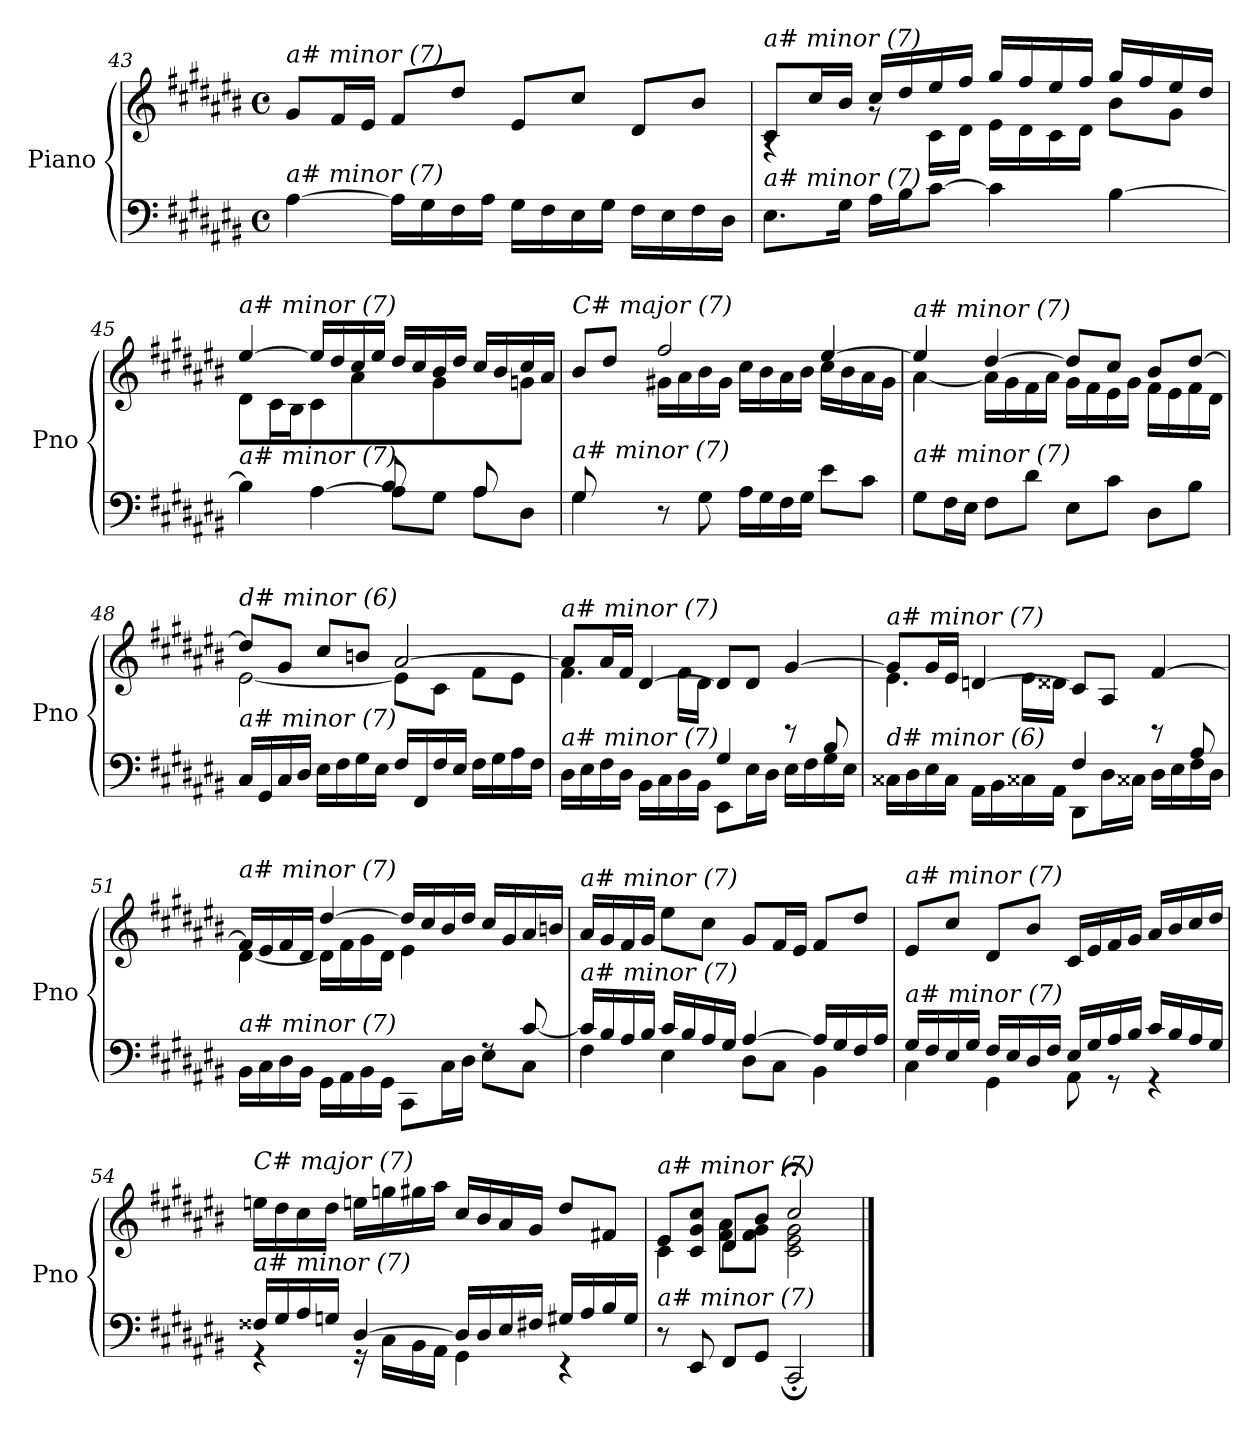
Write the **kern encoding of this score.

**kern	**kern
*part1	*part1
*staff2	*staff1
*I"Piano	*
*I'Pno	*
!!LO:LB:g=z
*clefF4	*clefG2
*k[f#c#g#d#a#e#b#]	*k[f#c#g#d#a#e#b#]
*M4/4	*M4/4
*met(c)	*met(c)
=43	=43
!	!LO:TX:i:t=a# minor (7)
!LO:TX:i:t=a# minor (7)	!
[4A#\	8g#/L
.	16f#/L
.	16e#/JJ
16A#\LL]	8f#/L
16G#\	.
16F#\	8dd#/J
16A#\JJ	.
16G#\LL	8e#/L
16F#\	.
16E#\	8cc#/J
16G#\JJ	.
16F#\LL	8d#/L
16E#\	.
16F#\	8b#/J
16D#\JJ	.
=44	=44
*	*^
!	!LO:TX:i:t=a# minor (7)	!
!LO:TX:i:t=a# minor (7)	!	!
8.E#\L	8c#/L	4rA
.	16cc#/L	.
16G#\Jk	16b#/JJ	.
16A#\LL	16cc#/LL	8rg
16B#\J	16dd#/	.
[8c#\J	16ee#/	16c#\LL
.	16ff#/JJ	16d#\JJ
4c#\]	16gg#/LL	16e#\LL
.	16ff#/	16d#\
.	16ee#/	16c#\
.	16ff#/JJ	16d#\JJ
[4B#\	16gg#/LL	8b#\L
.	16ff#/	.
.	16ee#/	8g#\J
.	16dd#/JJ	.
=45	=45	=45
*^	*	*
!	!	!LO:TX:i:t=a# minor (7)	!
!LO:TX:i:t=a# minor (7)	!	!	!
4B#\]	2ryy	[4ee#/	8d#\L
.	.	.	16c#\L
.	.	.	16B#\JJ
[4A#\	.	16ee#/LL]	8c#\L
.	.	16dd#/	.
.	.	16cc#/	8a#\J
.	.	16ee#/JJ	.
8A#\L]	8B#/L	16dd#/LL	8ryy
.	.	16cc#/	.
8G#\J	8ryy	16b#/	8g#\J
.	.	16dd#/JJ	.
8A#\L	8A#/L	16cc#/LL	8ryy
.	.	16b#/	.
8D#\J	8ryy	16cc#/	8gni\J
.	.	16a#/JJ	.
!!LO:LB:g=z	!!
=46	=46	=46	=46
!	!	!LO:TX:i:t=C# major (7)	!
!LO:TX:i:t=a# minor (7)	!	!	!
8G#/L	4G#\	8b#/L	8ryy
2..ryy	.	8dd#/J	16g#\L
.	.	.	16gni\JJ
.	8r	2ff#/	16g#\LL
.	.	.	16a#\
.	8G#\	.	16b#\
.	.	.	16g#\JJ
.	16A#\LL	.	16cc#\LL
.	16G#\	.	16b#\
.	16F#\	.	16a#\
.	16G#\JJ	.	16b#\JJ
.	8e#\L	[4ee#/	16cc#\LL
.	.	.	16b#\
.	8c#\J	.	16a#\
.	.	.	16g#\JJ
*v	*v	*	*
=47	=47	=47
!	!LO:TX:i:t=a# minor (7)	!
!LO:TX:i:t=a# minor (7)	!	!
8G#\L	4ee#/]	[4a#\
16F#\L	.	.
16E#\JJ	.	.
8F#\L	[4dd#/	16a#\LL]
.	.	16g#\
8d#\J	.	16f#\
.	.	16a#\JJ
8E#\L	8dd#/L]	16g#\LL
.	.	16f#\
8c#\J	8cc#/J	16e#\
.	.	16g#\JJ
8D#\L	8b#/L	16f#\LL
.	.	16e#\
8B#\J	[8dd#/J	16f#\
.	.	16d#\JJ
=48	=48	=48
!	!LO:TX:i:t=d# minor (6)	!
!LO:TX:i:t=a# minor (7)	!	!
16C#/LL	8dd#/L]	[2e#\
16GG#/	.	.
16C#/	8g#/J	.
16D#/JJ	.	.
16E#\LL	8cc#/L	.
16F#\	.	.
16G#\	8bn/J	.
16E#\JJ	.	.
16F#/LL	[2a#/	8e#\L]
16FF#/	.	.
16F#/	.	8c#\J
16E#/JJ	.	.
16F#\LL	.	8f#\L
16G#\	.	.
16A#\	.	8e#\J
16F#\JJ	.	.
!!LO:PB:g=z	!!
=49	=49	=49
*^	*	*
!	!	!LO:TX:i:t=a# minor (7)	!
!LO:TX:i:t=a# minor (7)	!	!	!
2ryy	16D#\LL	8a#/L]	4.f#\
.	16E#\	.	.
.	16F#\	16a#/L	.
.	16D#\JJ	16f#/JJ	.
.	16BB#\LL	[4d#/	.
.	16C#\	.	.
.	16D#\	.	16f#\LL
.	16BB#\JJ	.	16d#\JJ
4G#/	8EE#\L	8d#/L]	4ryy
.	16E#\L	8d#/J	.
.	16D#\JJ	.	.
8ryy	16E#\LL	[4g#/	8rBB
.	16F#\	.	.
8B#/	16G#\	.	8ryy
.	16E#\JJ	.	.
=50	=50	=50	=50
!	!	!LO:TX:i:t=a# minor (7)	!
!LO:TX:i:t=d# minor (6)	!	!	!
2ryy	16C##X\LL	8g#/L]	4.e#\
.	16D#\	.	.
.	16E#\	16g#/L	.
.	16C##\JJ	16e#/JJ	.
.	16AA#\LL	[4dni/	.
.	16BB#\	.	.
.	16C##X\	.	16e#\LL
.	16AA#\JJ	.	16d##Xi\JJ
4F#/	8DD#\L	8c##/L]	4ryy
.	16D#\L	8A#/J	.
.	16C##X\JJ	.	.
8ryy	16D#\LL	[4f#/	8rBB
.	16E#\	.	.
8A#/	16F#\	.	8ryy
.	16D#\JJ	.	.
=51	=51	=51	=51
*	*^	*	*^
!	!	!	!LO:TX:i:t=a# minor (7)	!	!
!LO:TX:i:t=a# minor (7)	!	!	!	!	!
2.ryy	16BB#\LL	2.ryy	16f#/LL]	[4d#\	2.ryy
.	16C#\	.	16e#/	.	.
.	16D#\	.	16f#/	.	.
.	16BB#\JJ	.	16d#/JJ	.	.
.	16GG#\LL	.	[4dd#/	16d#\LL]	.
.	16AA#\	.	.	16f#\	.
.	16BB#\	.	.	16g#\	.
.	16GG#\JJ	.	.	16d#\JJ	.
.	8CC#\L	.	16dd#/LL]	4e#\	.
.	.	.	16cc#/	.	.
.	16C#\L	.	16b#/	.	.
.	16D#\JJ	.	16dd#/JJ	.	.
4ryy	8rF	8E#\L	16cc#/LL	4ryy	4ryy
.	.	.	16g#/	.	.
.	[8c#/	8C#\J	16a#/	.	.
.	.	.	16bn/JJ	.	.
*	*v	*v	*	*	*
*	*	*v	*v	*v
!!LO:LB:g=z
=52	=52	=52
!	!	!LO:TX:i:t=a# minor (7)
!LO:TX:i:t=a# minor (7)	!	!
16c#/LL]	4F#\	16a#/LL
16B#/	.	16g#/
16A#/	.	16f#/
16B#/JJ	.	16g#/JJ
16c#/LL	4E#\	8ee#\L
16B#/	.	.
16A#/	.	8cc#\J
16G#/JJ	.	.
[4A#/	8D#\L	8g#/L
.	8C#\J	16f#/L
.	.	16e#/JJ
16A#/LL]	4BB#\	8f#/L
16G#/	.	.
16F#/	.	8dd#/J
16A#/JJ	.	.
=53	=53	=53
!	!	!LO:TX:i:t=a# minor (7)
!LO:TX:i:t=a# minor (7)	!	!
16G#/LL	4C#\	8e#/L
16F#/	.	.
16E#/	.	8cc#/J
16G#/JJ	.	.
16F#/LL	4GG#\	8d#/L
16E#/	.	.
16D#/	.	8b#/J
16F#/JJ	.	.
16E#/LL	8AA#\	16c#/LL
16G#/	.	16e#/
16A#/	8r	16f#/
16B#/JJ	.	16g#/JJ
16c#/LL	4r	16a#/LL
16B#/	.	16b#/
16A#/	.	16cc#/
16G#/JJ	.	16dd#/JJ
!!LO:LB:g=z
=54	=54	=54
!	!	!LO:TX:i:t=C# major (7)
!LO:TX:i:t=a# minor (7)	!	!
16F##Xj/LL	4r	16een\LL
16G#/	.	16dd#\
16A#/	.	16cc#\
16Gni/JJ	.	16dd#\JJ
[4D#/	16r	16een\LL
.	16C#\LL	16ggni\
.	16BB#\	16gg#\
.	16AA#\JJ	16aa#\JJ
16D#/LL]	4GG#\	16cc#/LL
16D#/	.	16b#/
16E#/	.	16a#/
16F#X/JJ	.	16g#/JJ
16G#/LL	4r	8dd#/L
16A#/	.	.
16B#/	.	8f#X/J
16G#/JJ	.	.
=55	=55	=55
*	*	*^
*	*	*	*^
!	!	!LO:TX:i:t=a# minor (7)	!	!
!LO:TX:i:t=a# minor (7)	!	!	!	!
4ryy	8r	8e#/L	4c#\	4ryy
.	8EE#/	8c#/ 8g#/ 8cc#/J	.	.
4ryy	8FF#/L	8d#/L	8f#\ 8a#\L	4d#\
.	8GG#/J	8b#/J	8f#\ 8g#\J	.
2ryy	2CC#;/	2cc#;</	2c#\ 2e#\ 2g#\	2ryy
*v	*v	*	*	*
*	*v	*v	*v
==	==
*-	*-
